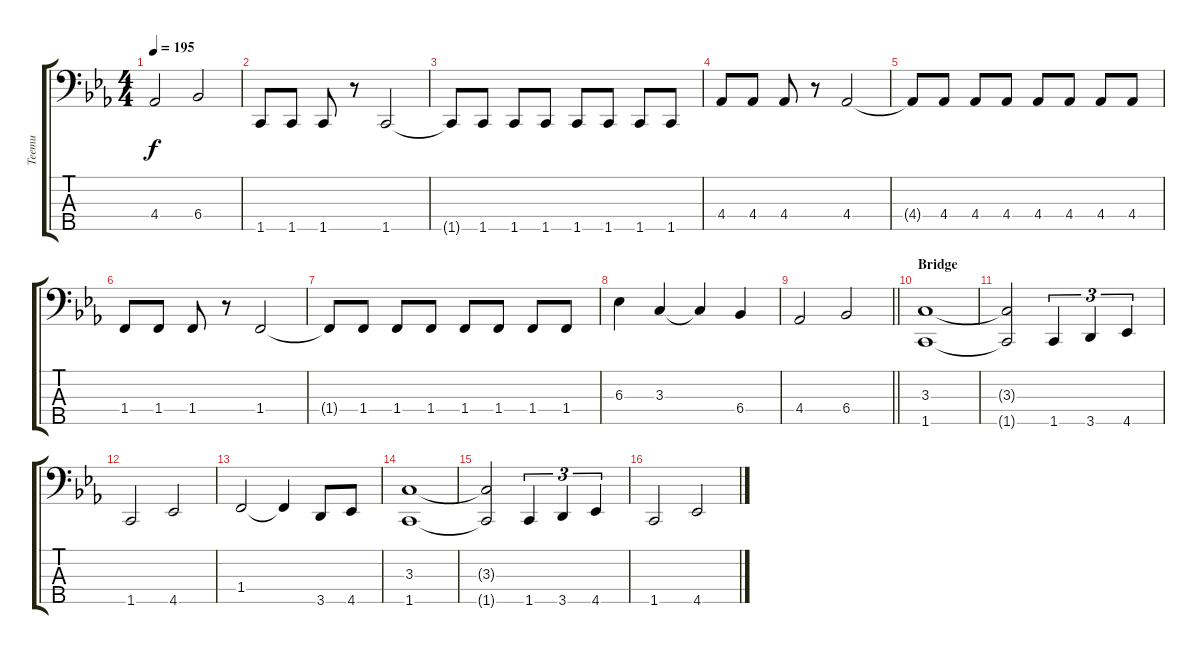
\track ("Teemu" "Teemu") {instrument electricbassfinger}
\staff {score tabs}
\tuning (G2 D2 A1 E1 B0) {hide}
\ts (4 4)
\tempo 195
\clef f4
\ks cminor
4.4.2{dy f} 6.4.2 |
1.5.8 1.5.8 1.5.8 r.8 1.5.2 |
1.5{t}.8 1.5.8 1.5.8 1.5.8 1.5.8 1.5.8 1.5.8 1.5.8 |
4.4.8 4.4.8 4.4.8 r.8 4.4.2 |
4.4{t}.8 4.4.8 4.4.8 4.4.8 4.4.8 4.4.8 4.4.8 4.4.8 |
1.4.8 1.4.8 1.4.8 r.8 1.4.2 |
1.4{t}.8 1.4.8 1.4.8 1.4.8 1.4.8 1.4.8 1.4.8 1.4.8 |
6.3.4 3.3.4 3.3{t}.4 6.4.4 |
\barLineRight lightlight
4.4.2 6.4.2 |
\section ("" "Bridge")
(3.3 1.5).1 |
(3.3{t} 1.5{t}).2 1.5.4{tu (3 2)} 3.5.4{tu (3 2)} 4.5.4{tu (3 2)} |
1.5.2 4.5.2 |
1.4.2 1.4{t}.4 3.5.8 4.5.8 |
(3.3 1.5).1 |
(3.3{t} 1.5{t}).2 1.5.4{tu (3 2)} 3.5.4{tu (3 2)} 4.5.4{tu (3 2)} |
1.5.2 4.5.2
